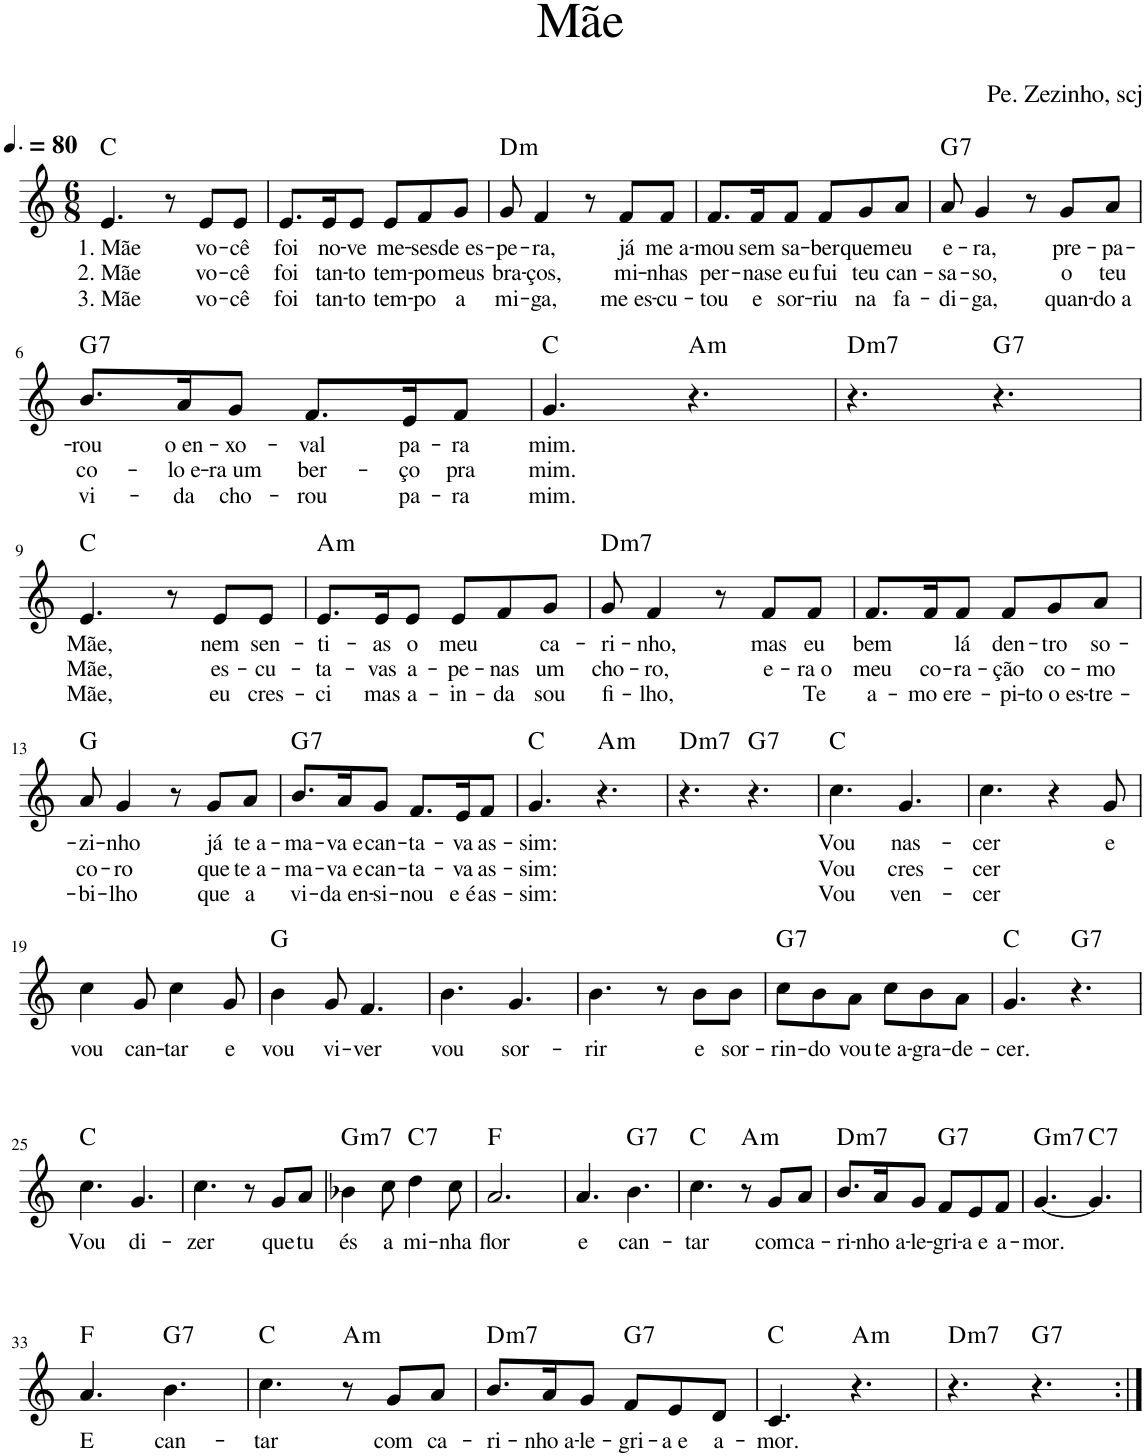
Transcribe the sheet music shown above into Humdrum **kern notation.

**kern	**text	**text	**text	**harte
*part1	*part1	*part1	*part1	*part1
*staff1	*staff1	*staff1	*staff1	*
*I"Voz	*	*	*	*
*I'Vo.	*	*	*	*
*clefG2	*	*	*	*
*k[]	*	*	*	*
*M6/8	*	*	*	*
*MM120	*	*	*	*
=1	=1	=1	=1	=1
!	!LO:LY:b	!LO:LY:b	!LO:LY:b	!
4.e/	1. Mãe	2. Mãe	3. Mãe	C:maj
8r	.	.	.	.
!	!LO:LY:b	!LO:LY:b	!LO:LY:b	!
8e/L	vo-	vo-	vo-	.
!	!LO:LY:b	!LO:LY:b	!LO:LY:b	!
8e/J	-cê	-cê	-cê	.
=2	=2	=2	=2	=2
!	!LO:LY:b	!LO:LY:b	!LO:LY:b	!
8.e/L	foi	foi	foi	.
!	!LO:LY:b	!LO:LY:b	!LO:LY:b	!
16e/K	no-	tan-	tan-	.
!	!LO:LY:b	!LO:LY:b	!LO:LY:b	!
8e/J	-ve	-to	-to	.
!	!LO:LY:b	!LO:LY:b	!LO:LY:b	!
8e/L	me-	tem-	tem-	.
!	!LO:LY:b	!LO:LY:b	!LO:LY:b	!
8f/	-ses	-po	-po	.
!	!LO:LY:b	!LO:LY:b	!LO:LY:b	!
8g/J	de es-	meus	a	.
=3	=3	=3	=3	=3
!	!LO:LY:b	!LO:LY:b	!LO:LY:b	!LO:H:kt=m
8g/	-pe-	bra-	mi-	D:min
!	!LO:LY:b	!LO:LY:b	!LO:LY:b	!
4f/	-ra,	-ços,	-ga,	.
8r	.	.	.	.
!	!LO:LY:b	!LO:LY:b	!LO:LY:b	!
8f/L	já	mi-	me es-	.
!	!LO:LY:b	!LO:LY:b	!LO:LY:b	!
8f/J	me a-	-nhas	-cu-	.
=4	=4	=4	=4	=4
!	!LO:LY:b	!LO:LY:b	!LO:LY:b	!
8.f/L	-mou	per-	-tou	.
!	!LO:LY:b	!LO:LY:b	!LO:LY:b	!
16f/K	sem	-nas	e	.
!	!LO:LY:b	!LO:LY:b	!LO:LY:b	!
8f/J	sa-	e eu	sor-	.
!	!LO:LY:b	!LO:LY:b	!LO:LY:b	!
8f/L	-ber	fui	-riu	.
!	!LO:LY:b	!LO:LY:b	!LO:LY:b	!
8g/	quem	teu	na	.
!	!LO:LY:b	!LO:LY:b	!LO:LY:b	!
8a/J	eu	can-	fa-	.
=5	=5	=5	=5	=5
!	!LO:LY:b	!LO:LY:b	!LO:LY:b	!LO:H:kt=7
8a/	e-	-sa-	-di-	G:7
!	!LO:LY:b	!LO:LY:b	!LO:LY:b	!
4g/	-ra,	-so,	-ga,	.
8r	.	.	.	.
!	!LO:LY:b	!LO:LY:b	!LO:LY:b	!
8g/L	pre-	o	quan-	.
!	!LO:LY:b	!LO:LY:b	!LO:LY:b	!
8a/J	-pa-	teu	-do a	.
!!LO:LB:g=z
=6	=6	=6	=6	=6
!	!LO:LY:b	!LO:LY:b	!LO:LY:b	!LO:H:kt=7
8.b/L	-rou	co-	vi-	G:7
!	!LO:LY:b	!LO:LY:b	!LO:LY:b	!
16a/K	o en-	-lo e-	-da	.
!	!LO:LY:b	!LO:LY:b	!LO:LY:b	!
8g/J	-xo-	-ra um	cho-	.
!	!LO:LY:b	!LO:LY:b	!LO:LY:b	!
8.f/L	-val	ber-	-rou	.
!	!LO:LY:b	!LO:LY:b	!LO:LY:b	!
16e/K	pa-	-ço	pa-	.
!	!LO:LY:b	!LO:LY:b	!LO:LY:b	!
8f/J	-ra	pra	-ra	.
=7	=7	=7	=7	=7
!	!LO:LY:b	!LO:LY:b	!LO:LY:b	!
4.g/	mim.	mim.	mim.	C:maj
!	!	!	!	!LO:H:kt=m
4.r	.	.	.	A:min
=8	=8	=8	=8	=8
!	!	!	!	!LO:H:kt=m7
4.r	.	.	.	D:min7
!	!	!	!	!LO:H:kt=7
4.r	.	.	.	G:7
!!LO:LB:g=z
=9	=9	=9	=9	=9
!	!LO:LY:b	!LO:LY:b	!LO:LY:b	!
4.e/	Mãe,	Mãe,	Mãe,	C:maj
8r	.	.	.	.
!	!LO:LY:b	!LO:LY:b	!LO:LY:b	!
8e/L	nem	es-	eu	.
!	!LO:LY:b	!LO:LY:b	!LO:LY:b	!
8e/J	sen-	-cu-	cres-	.
=10	=10	=10	=10	=10
!	!LO:LY:b	!LO:LY:b	!LO:LY:b	!LO:H:kt=m
8.e/L	-ti-	-ta-	-ci	A:min
!	!LO:LY:b	!LO:LY:b	!LO:LY:b	!
16e/K	-as	-vas	mas	.
!	!LO:LY:b	!LO:LY:b	!LO:LY:b	!
8e/J	o	a-	a-	.
!	!LO:LY:b	!LO:LY:b	!LO:LY:b	!
8e/L	meu	-pe-	-in-	.
!	!	!LO:LY:b	!LO:LY:b	!
8f/	.	-nas	-da	.
!	!LO:LY:b	!LO:LY:b	!LO:LY:b	!
8g/J	ca-	um	sou	.
=11	=11	=11	=11	=11
!	!LO:LY:b	!LO:LY:b	!LO:LY:b	!LO:H:kt=m7
8g/	-ri-	cho-	fi-	D:min7
!	!LO:LY:b	!LO:LY:b	!LO:LY:b	!
4f/	-nho,	-ro,	-lho,	.
8r	.	.	.	.
!	!LO:LY:b	!LO:LY:b	!	!
8f/L	mas	e-	.	.
!	!LO:LY:b	!LO:LY:b	!LO:LY:b	!
8f/J	eu	-ra o	Te	.
=12	=12	=12	=12	=12
!	!LO:LY:b	!LO:LY:b	!LO:LY:b	!
8.f/L	bem	meu	a-	.
!	!	!LO:LY:b	!LO:LY:b	!
16f/K	.	co-	-mo e	.
!	!LO:LY:b	!LO:LY:b	!LO:LY:b	!
8f/J	lá	-ra-	re-	.
!	!LO:LY:b	!LO:LY:b	!LO:LY:b	!
8f/L	den-	-ção	-pi-	.
!	!LO:LY:b	!LO:LY:b	!LO:LY:b	!
8g/	-tro	co-	-to o es-	.
!	!LO:LY:b	!LO:LY:b	!LO:LY:b	!
8a/J	so-	-mo	-tre-	.
!!LO:LB:g=z
=13	=13	=13	=13	=13
!	!LO:LY:b	!LO:LY:b	!LO:LY:b	!
8a/	-zi-	co-	-bi-	G:maj
!	!LO:LY:b	!LO:LY:b	!LO:LY:b	!
4g/	-nho	-ro	-lho	.
8r	.	.	.	.
!	!LO:LY:b	!LO:LY:b	!LO:LY:b	!
8g/L	já	que	que	.
!	!LO:LY:b	!LO:LY:b	!LO:LY:b	!
8a/J	te a-	te a-	a	.
=14	=14	=14	=14	=14
!	!LO:LY:b	!LO:LY:b	!LO:LY:b	!LO:H:kt=7
8.b/L	-ma-	-ma-	vi-	G:7
!	!LO:LY:b	!LO:LY:b	!LO:LY:b	!
16a/K	-va e	-va e	-da en-	.
!	!LO:LY:b	!LO:LY:b	!LO:LY:b	!
8g/J	can-	can-	-si-	.
!	!LO:LY:b	!LO:LY:b	!LO:LY:b	!
8.f/L	-ta-	-ta-	-nou	.
!	!LO:LY:b	!LO:LY:b	!LO:LY:b	!
16e/K	-va	-va	e é	.
!	!LO:LY:b	!LO:LY:b	!LO:LY:b	!
8f/J	as-	as-	as-	.
=15	=15	=15	=15	=15
!	!LO:LY:b	!LO:LY:b	!LO:LY:b	!
4.g/	-sim:	-sim:	-sim:	C:maj
!	!	!	!	!LO:H:kt=m
4.r	.	.	.	A:min
=16	=16	=16	=16	=16
!	!	!	!	!LO:H:kt=m7
4.r	.	.	.	D:min7
!	!	!	!	!LO:H:kt=7
4.r	.	.	.	G:7
=17	=17	=17	=17	=17
!	!LO:LY:b	!LO:LY:b	!LO:LY:b	!
4.cc\	Vou	Vou	Vou	C:maj
!	!LO:LY:b	!LO:LY:b	!LO:LY:b	!
4.g/	nas-	cres-	ven-	.
=18	=18	=18	=18	=18
!	!LO:LY:b	!LO:LY:b	!LO:LY:b	!
4.cc\	-cer	-cer	-cer	.
4r	.	.	.	.
!	!LO:LY:b	!	!	!
8g/	e	.	.	.
!!LO:LB:g=z
=19	=19	=19	=19	=19
!	!LO:LY:b	!	!	!
4cc\	vou	.	.	.
!	!LO:LY:b	!	!	!
8g/	can-	.	.	.
!	!LO:LY:b	!	!	!
4cc\	-tar	.	.	.
!	!LO:LY:b	!	!	!
8g/	e	.	.	.
=20	=20	=20	=20	=20
!	!LO:LY:b	!	!	!
4b\	vou	.	.	G:maj
!	!LO:LY:b	!	!	!
8g/	vi-	.	.	.
!	!LO:LY:b	!	!	!
4.f/	-ver	.	.	.
=21	=21	=21	=21	=21
!	!LO:LY:b	!	!	!
4.b\	vou	.	.	.
!	!LO:LY:b	!	!	!
4.g/	sor-	.	.	.
=22	=22	=22	=22	=22
!	!LO:LY:b	!	!	!
4.b\	-rir	.	.	.
8r	.	.	.	.
!	!LO:LY:b	!	!	!
8b\L	e	.	.	.
!	!LO:LY:b	!	!	!
8b\J	sor-	.	.	.
=23	=23	=23	=23	=23
!	!LO:LY:b	!	!	!LO:H:kt=7
8cc\L	-rin-	.	.	G:7
!	!LO:LY:b	!	!	!
8b\	-do	.	.	.
!	!LO:LY:b	!	!	!
8a\J	vou	.	.	.
!	!LO:LY:b	!	!	!
8cc\L	te a-	.	.	.
!	!LO:LY:b	!	!	!
8b\	-gra-	.	.	.
!	!LO:LY:b	!	!	!
8a\J	-de-	.	.	.
=24	=24	=24	=24	=24
!	!LO:LY:b	!	!	!
4.g/	-cer.	.	.	C:maj
!	!	!	!	!LO:H:kt=7
4.r	.	.	.	G:7
!!LO:LB:g=z
=25	=25	=25	=25	=25
!	!LO:LY:b	!	!	!
4.cc\	Vou	.	.	C:maj
!	!LO:LY:b	!	!	!
4.g/	di-	.	.	.
=26	=26	=26	=26	=26
!	!LO:LY:b	!	!	!
4.cc\	-zer	.	.	.
8r	.	.	.	.
!	!LO:LY:b	!	!	!
8g/L	que	.	.	.
!	!LO:LY:b	!	!	!
8a/J	tu	.	.	.
=27	=27	=27	=27	=27
!	!LO:LY:b	!	!	!LO:H:kt=m7
4b-X\	és	.	.	G:min7
!	!LO:LY:b	!	!	!
8cc\	a	.	.	.
!	!LO:LY:b	!	!	!LO:H:kt=7
4dd\	mi-	.	.	C:7
!	!LO:LY:b	!	!	!
8cc\	-nha	.	.	.
=28	=28	=28	=28	=28
!	!LO:LY:b	!	!	!
2.a/	flor	.	.	F:maj
=29	=29	=29	=29	=29
!	!LO:LY:b	!	!	!
4.a/	e	.	.	.
!	!LO:LY:b	!	!	!LO:H:kt=7
4.b\	can-	.	.	G:7
=30	=30	=30	=30	=30
!	!LO:LY:b	!	!	!
4.cc\	-tar	.	.	C:maj
!	!	!	!	!LO:H:kt=m
8r	.	.	.	A:min
!	!LO:LY:b	!	!	!
8g/L	com	.	.	.
!	!LO:LY:b	!	!	!
8a/J	ca-	.	.	.
=31	=31	=31	=31	=31
!	!LO:LY:b	!	!	!LO:H:kt=m7
8.b/L	-ri-	.	.	D:min7
!	!LO:LY:b	!	!	!
16a/K	-nho a-	.	.	.
!	!LO:LY:b	!	!	!
8g/J	-le-	.	.	.
!	!LO:LY:b	!	!	!LO:H:kt=7
8f/L	-gri-	.	.	G:7
!	!LO:LY:b	!	!	!
8e/	-a e	.	.	.
!	!LO:LY:b	!	!	!
8f/J	a-	.	.	.
=32	=32	=32	=32	=32
!	!LO:LY:b	!	!	!LO:H:kt=m7
[4.g/	-mor.	.	.	G:min7
!	!	!	!	!LO:H:kt=7
4.g/]	.	.	.	C:7
!!LO:LB:g=z
=33	=33	=33	=33	=33
!	!LO:LY:b	!	!	!
4.a/	E	.	.	F:maj
!	!LO:LY:b	!	!	!LO:H:kt=7
4.b\	can-	.	.	G:7
=34	=34	=34	=34	=34
!	!LO:LY:b	!	!	!
4.cc\	-tar	.	.	C:maj
!	!	!	!	!LO:H:kt=m
8r	.	.	.	A:min
!	!LO:LY:b	!	!	!
8g/L	com	.	.	.
!	!LO:LY:b	!	!	!
8a/J	ca-	.	.	.
=35	=35	=35	=35	=35
!	!LO:LY:b	!	!	!LO:H:kt=m7
8.b/L	-ri-	.	.	D:min7
!	!LO:LY:b	!	!	!
16a/K	-nho a-	.	.	.
!	!LO:LY:b	!	!	!
8g/J	-le-	.	.	.
!	!LO:LY:b	!	!	!LO:H:kt=7
8f/L	-gri-	.	.	G:7
!	!LO:LY:b	!	!	!
8e/	-a e	.	.	.
!	!LO:LY:b	!	!	!
8d/J	a-	.	.	.
=36	=36	=36	=36	=36
!	!LO:LY:b	!	!	!
4.c/	-mor.	.	.	C:maj
!	!	!	!	!LO:H:kt=m
4.r	.	.	.	A:min
=37	=37	=37	=37	=37
!	!	!	!	!LO:H:kt=m7
4.r	.	.	.	D:min7
!	!	!	!	!LO:H:kt=7
4.r	.	.	.	G:7
=:|!	=:|!	=:|!	=:|!	=:|!
*-	*-	*-	*-	*-
